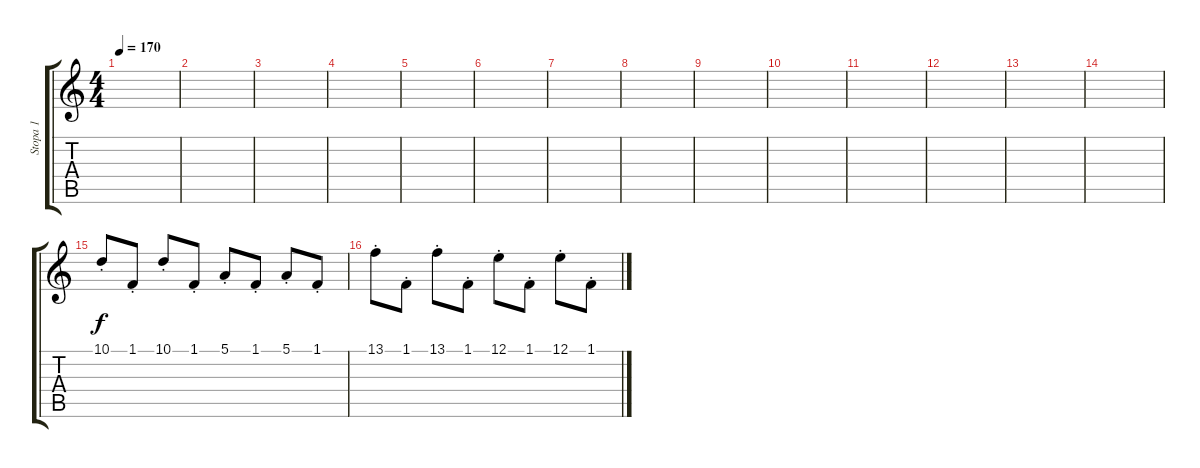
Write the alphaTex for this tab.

\track ("Stopa 1" "Stopa 1") {instrument violin}
\staff {score tabs}
\tuning (E4 B3 G3 D3 A2 E2) {hide}
\ts (4 4)
\tempo 170
\clef g2
\ks c
|
|
|
|
|
|
|
|
|
|
|
|
|
|
10.1{st}.8 1.1{st}.8 10.1{st}.8 1.1{st}.8 5.1{st}.8 1.1{st}.8 5.1{st}.8 1.1{st}.8 |
13.1{st}.8 1.1{st}.8 13.1{st}.8 1.1{st}.8 12.1{st}.8 1.1{st}.8 12.1{st}.8 1.1{st}.8
